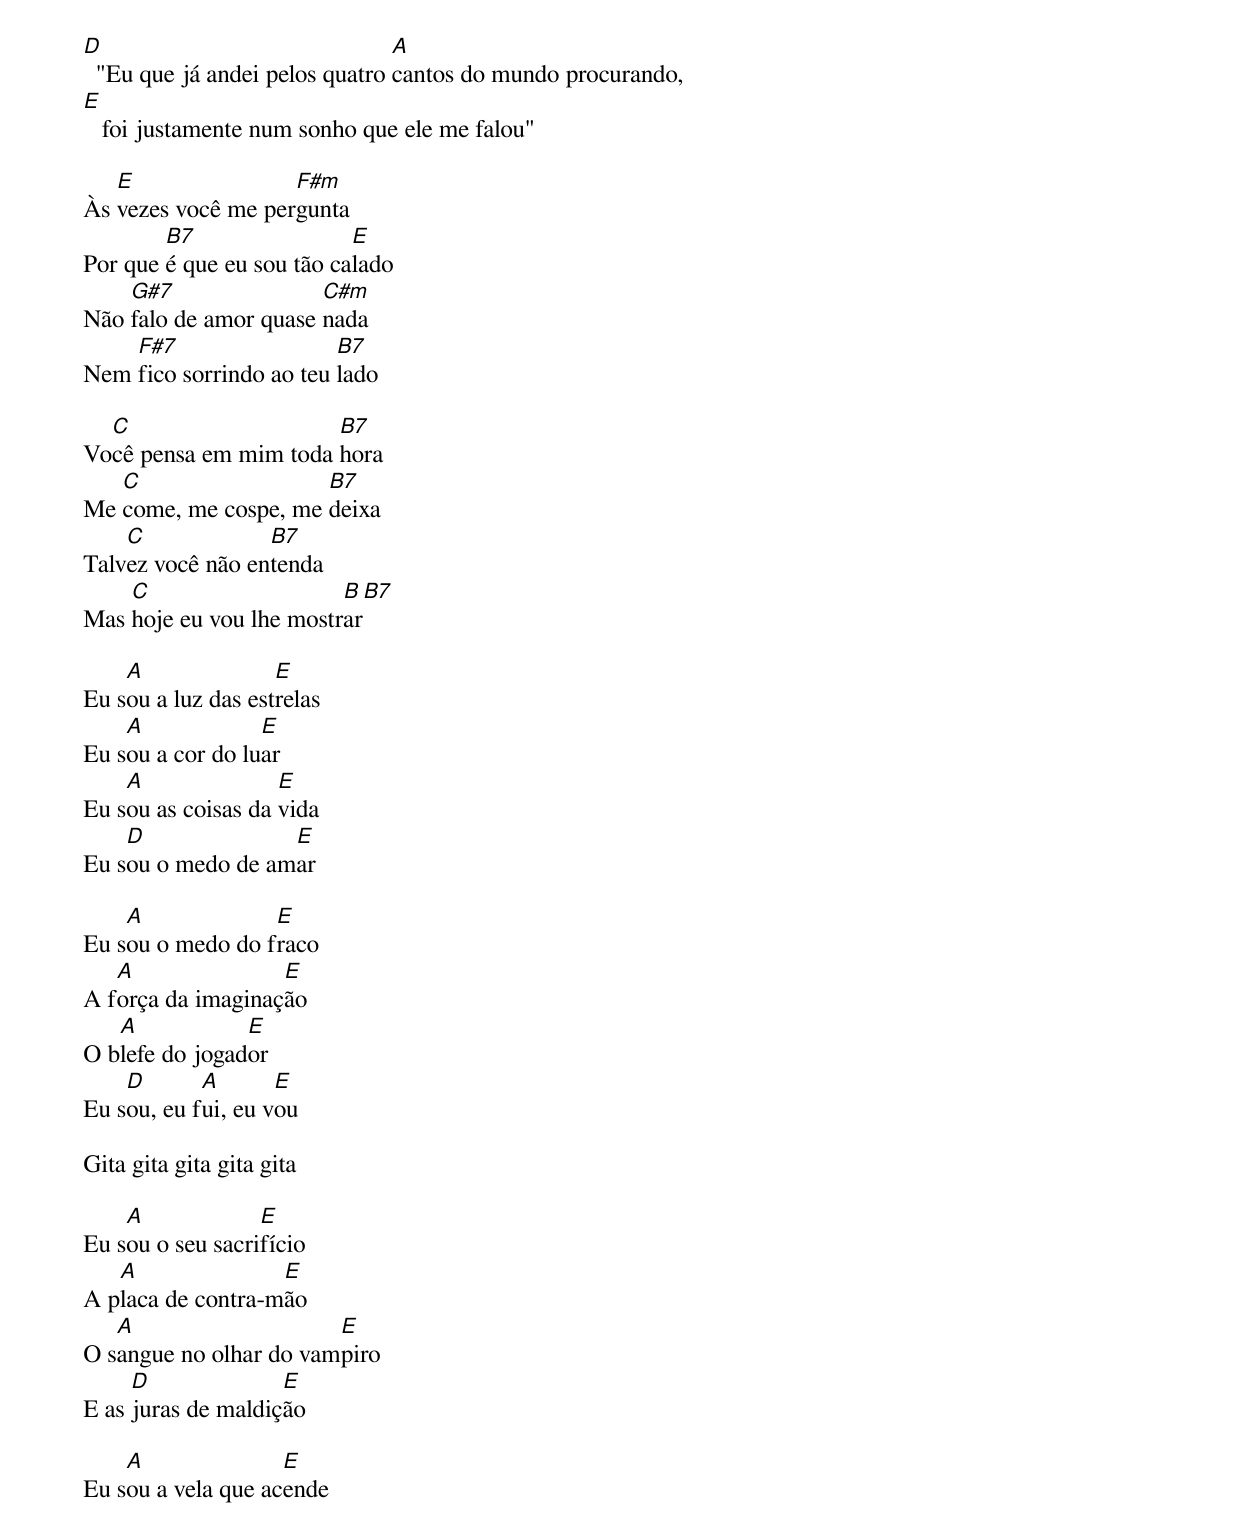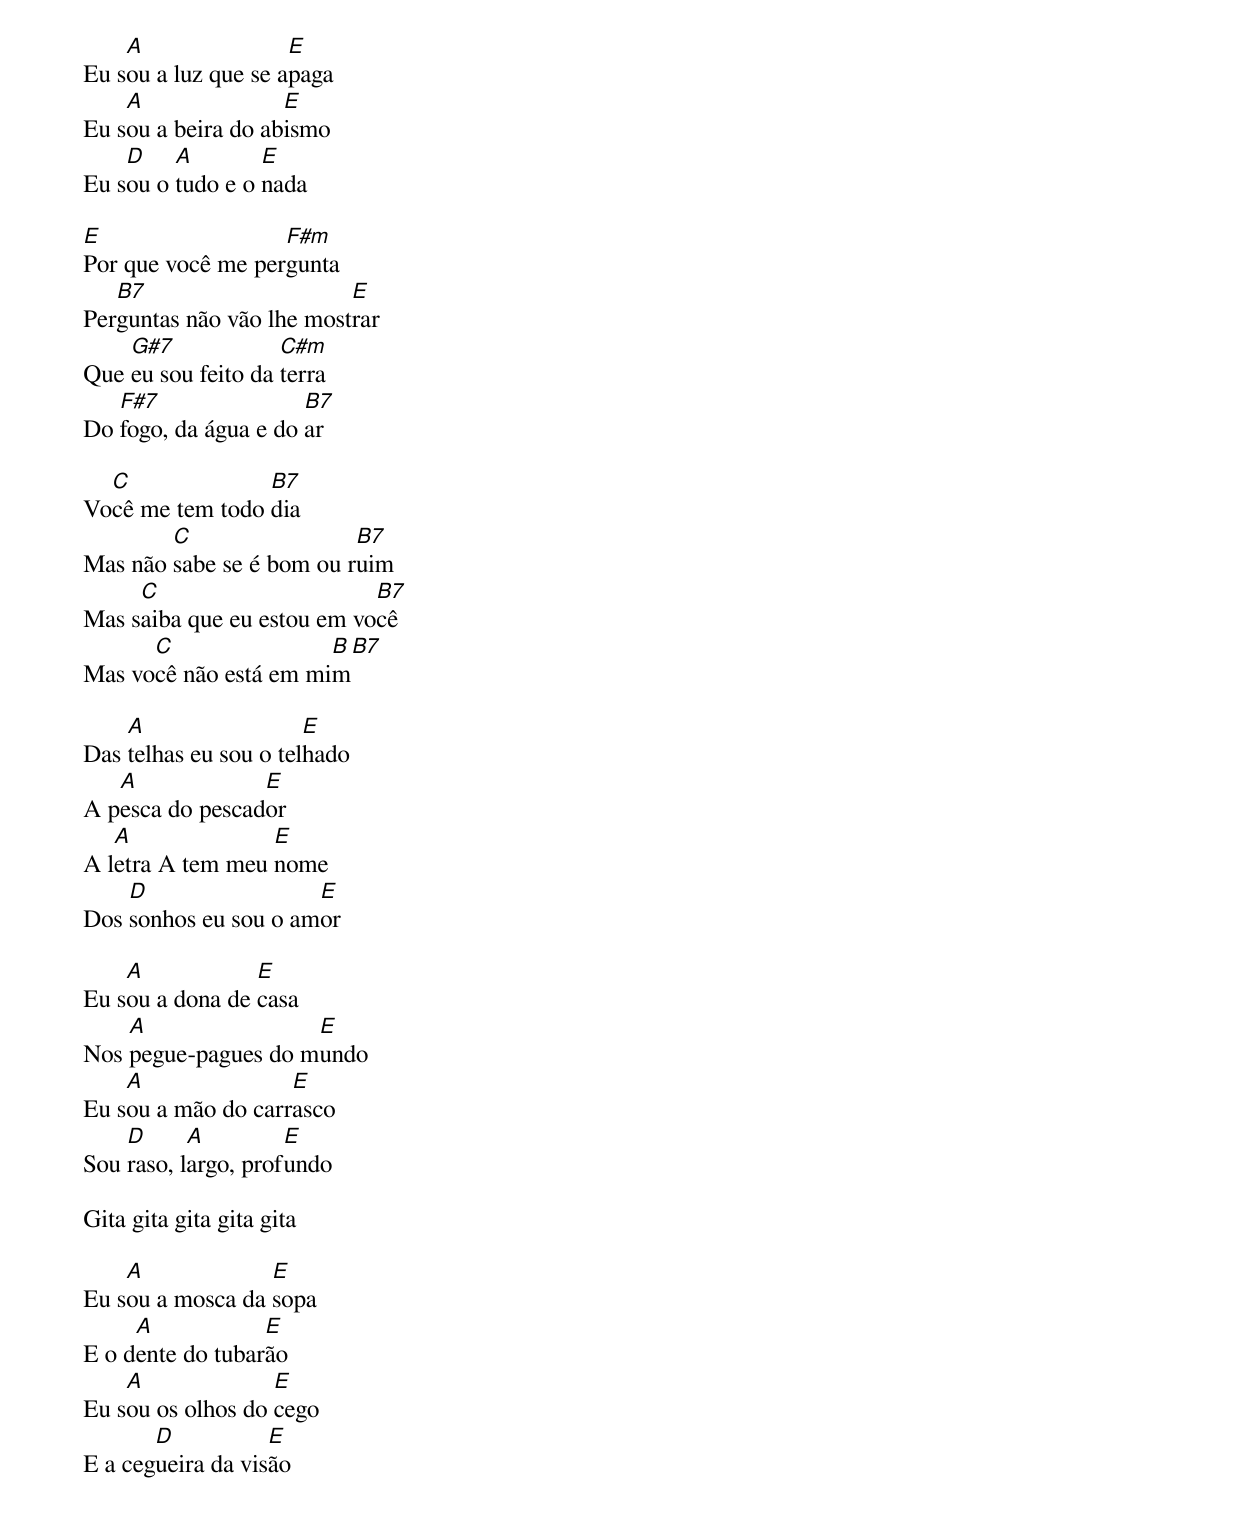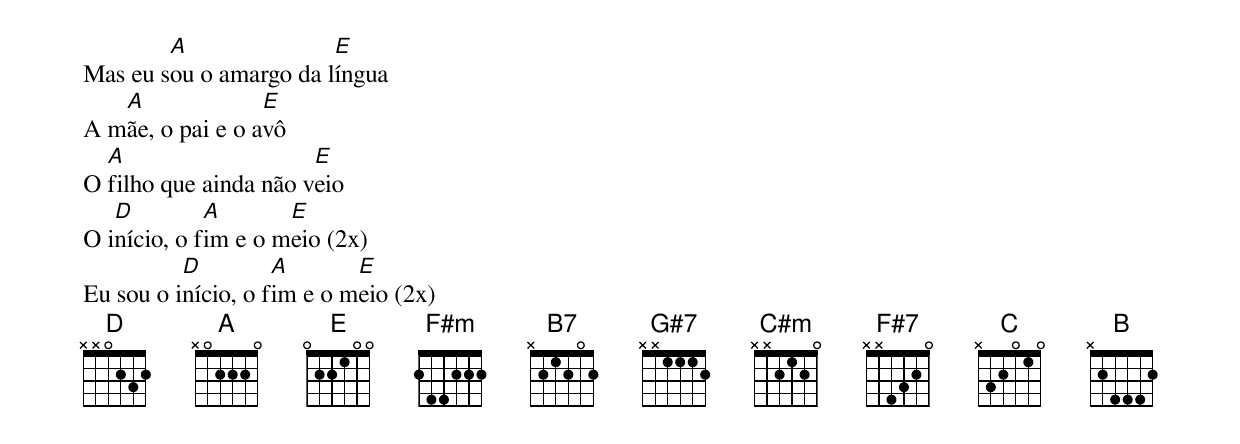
D                               A
  "Eu que já andei pelos quatro cantos do mundo procurando,
E
   foi justamente num sonho que ele me falou"

   E                F#m
Às vezes você me pergunta
        B7                 E
Por que é que eu sou tão calado
    G#7                C#m
Não falo de amor quase nada
    F#7                  B7
Nem fico sorrindo ao teu lado

  C                    B7
Você pensa em mim toda hora
   C                  B7
Me come, me cospe, me deixa
    C             B7
Talvez você não entenda
    C                    B B7
Mas hoje eu vou lhe mostrar

    A               E
Eu sou a luz das estrelas
    A             E
Eu sou a cor do luar
    A               E
Eu sou as coisas da vida
    D              E
Eu sou o medo de amar

    A             E
Eu sou o medo do fraco
   A               E
A força da imaginação
   A            E
O blefe do jogador
    D       A       E
Eu sou, eu fui, eu vou

Gita gita gita gita gita

    A             E
Eu sou o seu sacrifício
   A               E
A placa de contra-mão
   A                    E
O sangue no olhar do vampiro
     D              E
E as juras de maldição

    A               E
Eu sou a vela que acende
    A                E
Eu sou a luz que se apaga
    A               E
Eu sou a beira do abismo
    D    A        E
Eu sou o tudo e o nada

E                  F#m
Por que você me pergunta
   B7                     E
Perguntas não vão lhe mostrar
    G#7             C#m
Que eu sou feito da terra
   F#7                B7
Do fogo, da água e do ar

  C              B7
Você me tem todo dia
        C                 B7
Mas não sabe se é bom ou ruim
     C                      B7
Mas saiba que eu estou em você
      C                B B7
Mas você não está em mim

    A                  E
Das telhas eu sou o telhado
   A             E
A pesca do pescador
   A              E
A letra A tem meu nome
    D                 E
Dos sonhos eu sou o amor

    A            E
Eu sou a dona de casa
    A                E
Nos pegue-pagues do mundo
    A               E
Eu sou a mão do carrasco
    D      A         E
Sou raso, largo, profundo

Gita gita gita gita gita

    A             E
Eu sou a mosca da sopa
     A            E
E o dente do tubarão
    A              E
Eu sou os olhos do cego
       D           E
E a cegueira da visão

        A               E
Mas eu sou o amargo da língua
   A              E
A mãe, o pai e o avô
  A                    E
O filho que ainda não veio
   D         A       E
O início, o fim e o meio (2x)
          D         A       E
Eu sou o início, o fim e o meio (2x)
